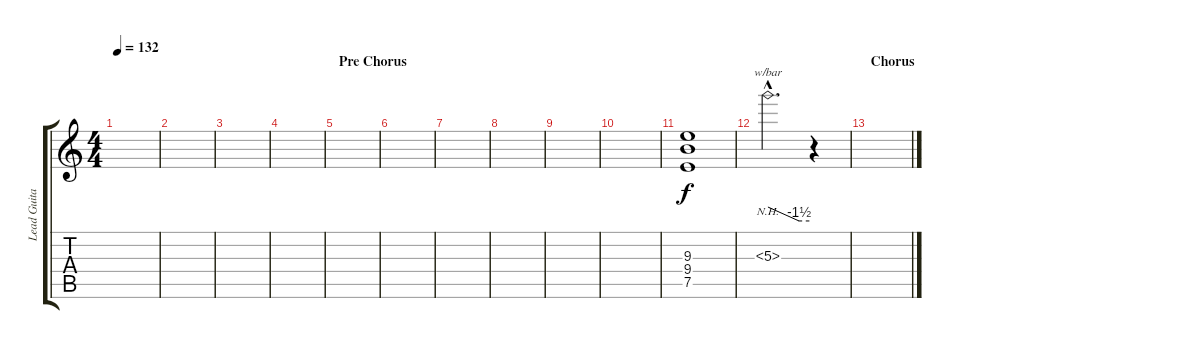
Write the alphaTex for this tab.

\track ("Lead Guitar" "Lead Guita") {instrument distortionguitar}
\staff {score tabs}
\tuning (E4 B3 G3 D3 A2 E2) {hide}
\ts (4 4)
\tempo 132
\clef g2
\ks c
|
|
|
|
\section ("" "Pre Chorus")
|
|
|
|
|
|
(9.3 9.4 7.5).1 |
5.3{nh hac}.2{d tbe (custom default 0 0 45 -6 60 -6)} r.4 |
\section ("" "Chorus")
